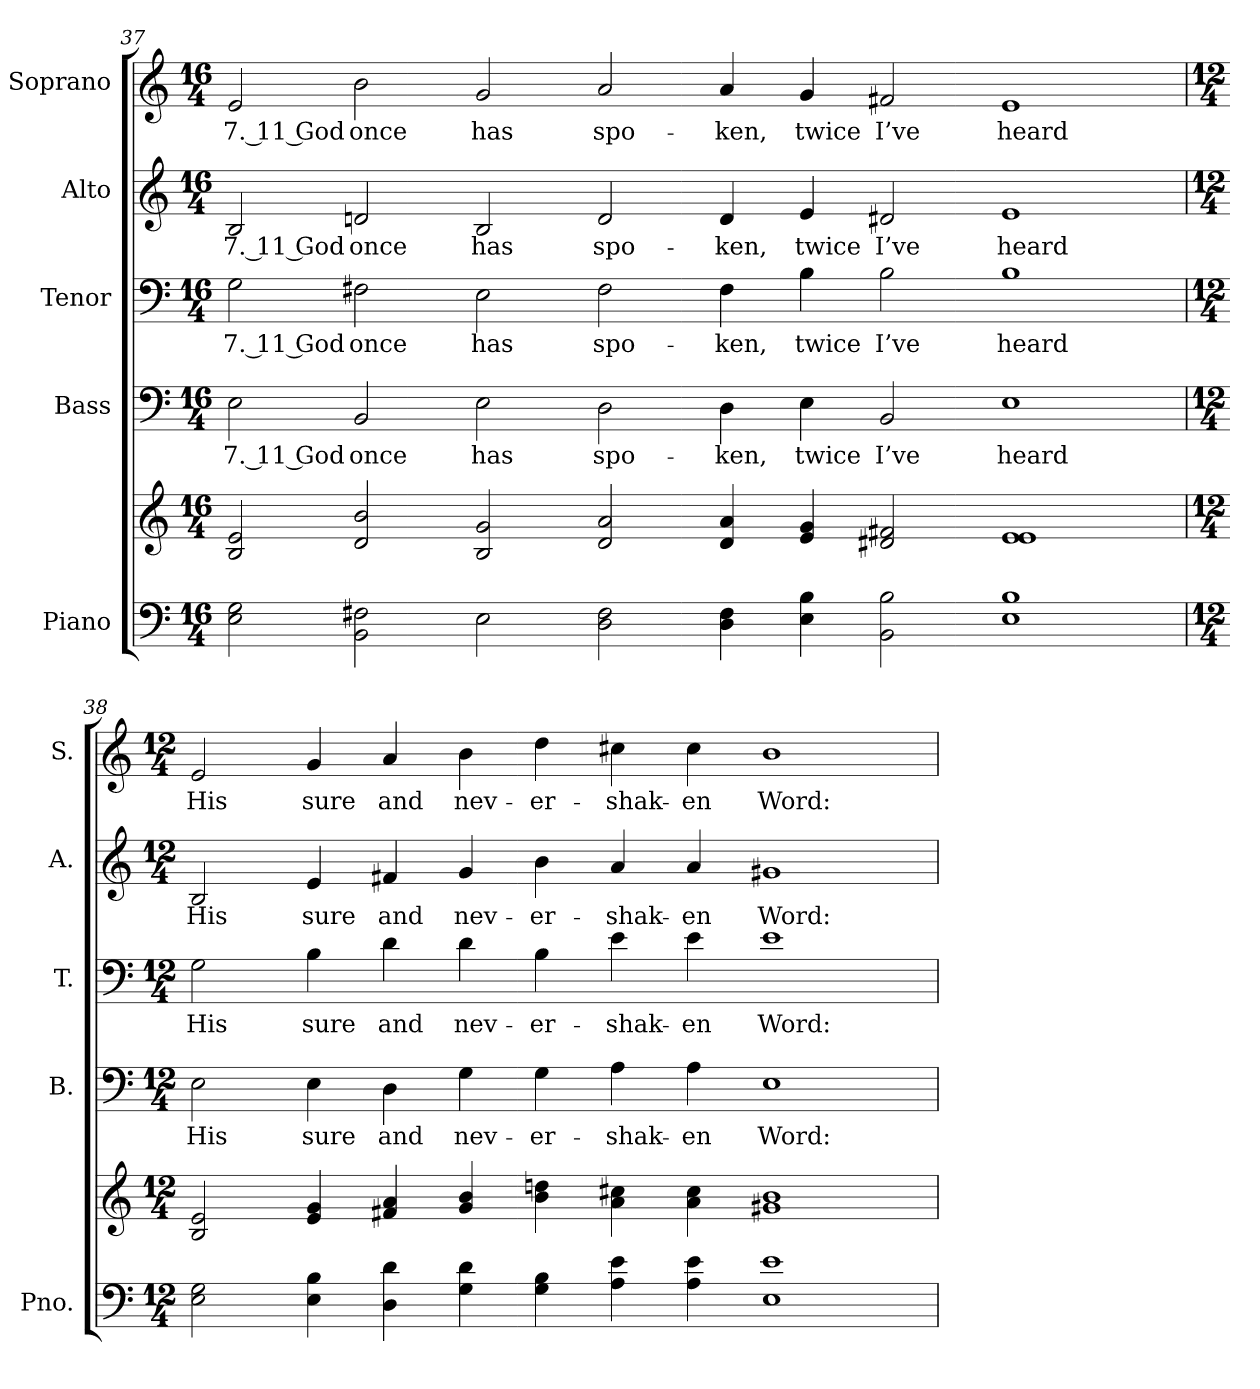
**kern	**kern	**kern	**text	**kern	**text	**kern	**text	**kern	**text
*part5	*part5	*part4	*part4	*part3	*part3	*part2	*part2	*part1	*part1
*staff6	*staff5	*staff4	*staff4	*staff3	*staff3	*staff2	*staff2	*staff1	*staff1
*I"Piano	*	*I"Bass	*	*I"Tenor	*	*I"Alto	*	*I"Soprano	*
*I'Pno.	*	*I'B.	*	*I'T.	*	*I'A.	*	*I'S.	*
!!LO:PB:g=z
*clefF4	*clefG2	*clefF4	*	*clefF4	*	*clefG2	*	*clefG2	*
*k[]	*k[]	*k[]	*	*k[]	*	*k[]	*	*k[]	*
*C:	*C:	*C:	*	*C:	*	*C:	*	*C:	*
*M16/4	*M16/4	*M16/4	*	*M16/4	*	*M16/4	*	*M16/4	*
=37	=37	=37	=37	=37	=37	=37	=37	=37	=37
!	!	!	!LO:LY:b:color=#000000	!	!	!	!	!	!
!	!	!	!	!	!LO:LY:b:color=#000000	!	!	!	!
!	!	!	!	!	!	!	!LO:LY:b:color=#000000	!	!
!	!	!	!	!	!	!	!	!	!LO:LY:b:color=#000000
2Ei\ 2Gi	2Bi/ 2ei	2Ei\	7. 11 God	2Gi\	7. 11 God	2Bi/	7. 11 God	2ei/	7. 11 God
!	!	!	!LO:LY:b:color=#000000	!	!	!	!	!	!
!	!	!	!	!	!LO:LY:b:color=#000000	!	!	!	!
!	!	!	!	!	!	!	!LO:LY:b:color=#000000	!	!
!	!	!	!	!	!	!	!	!	!LO:LY:b:color=#000000
2BBi\ 2F#Xi	2di/ 2bi	2BBi/	once	2F#Xi\	once	2dni/	once	2bi\	once
!	!	!	!LO:LY:b:color=#000000	!	!	!	!	!	!
!	!	!	!	!	!LO:LY:b:color=#000000	!	!	!	!
!	!	!	!	!	!	!	!LO:LY:b:color=#000000	!	!
!	!	!	!	!	!	!	!	!	!LO:LY:b:color=#000000
2Ei\	2Bi/ 2gi	2Ei\	has	2Ei\	has	2Bi/	has	2gi/	has
!	!	!	!LO:LY:b:color=#000000	!	!	!	!	!	!
!	!	!	!	!	!LO:LY:b:color=#000000	!	!	!	!
!	!	!	!	!	!	!	!LO:LY:b:color=#000000	!	!
!	!	!	!	!	!	!	!	!	!LO:LY:b:color=#000000
2Di\ 2F#i	2di/ 2ai	2Di\	spo-	2F#i\	spo-	2di/	spo-	2ai/	spo-
!	!	!	!LO:LY:b:color=#000000	!	!	!	!	!	!
!	!	!	!	!	!LO:LY:b:color=#000000	!	!	!	!
!	!	!	!	!	!	!	!LO:LY:b:color=#000000	!	!
!	!	!	!	!	!	!	!	!	!LO:LY:b:color=#000000
4Di\ 4F#i	4di/ 4ai	4Di\	-ken,	4F#i\	-ken,	4di/	-ken,	4ai/	-ken,
!	!	!	!LO:LY:b:color=#000000	!	!	!	!	!	!
!	!	!	!	!	!LO:LY:b:color=#000000	!	!	!	!
!	!	!	!	!	!	!	!LO:LY:b:color=#000000	!	!
!	!	!	!	!	!	!	!	!	!LO:LY:b:color=#000000
4Ei\ 4Bi	4ei/ 4gi	4Ei\	twice	4Bi\	twice	4ei/	twice	4gi/	twice
!	!	!	!LO:LY:b:color=#000000	!	!	!	!	!	!
!	!	!	!	!	!LO:LY:b:color=#000000	!	!	!	!
!	!	!	!	!	!	!	!LO:LY:b:color=#000000	!	!
!	!	!	!	!	!	!	!	!	!LO:LY:b:color=#000000
2BBi\ 2Bi	2d#Xi/ 2f#Xi	2BBi/	I’ve	2Bi\	I’ve	2d#Xi/	I’ve	2f#Xi/	I’ve
!	!	!	!LO:LY:b:color=#000000	!	!	!	!	!	!
!	!	!	!	!	!LO:LY:b:color=#000000	!	!	!	!
!	!	!	!	!	!	!	!LO:LY:b:color=#000000	!	!
!	!	!	!	!	!	!	!	!	!LO:LY:b:color=#000000
1Ei 1Bi	1ei 1ei	1Ei	heard	1Bi	heard	1ei	heard	1ei	heard
=38	=38	=38	=38	=38	=38	=38	=38	=38	=38
*M12/4	*M12/4	*M12/4	*	*M12/4	*	*M12/4	*	*M12/4	*
!	!	!	!LO:LY:b:color=#000000	!	!	!	!	!	!
!	!	!	!	!	!LO:LY:b:color=#000000	!	!	!	!
!	!	!	!	!	!	!	!LO:LY:b:color=#000000	!	!
!	!	!	!	!	!	!	!	!	!LO:LY:b:color=#000000
2Ei\ 2Gi	2Bi/ 2ei	2Ei\	His	2Gi\	His	2Bi/	His	2ei/	His
!	!	!	!LO:LY:b:color=#000000	!	!	!	!	!	!
!	!	!	!	!	!LO:LY:b:color=#000000	!	!	!	!
!	!	!	!	!	!	!	!LO:LY:b:color=#000000	!	!
!	!	!	!	!	!	!	!	!	!LO:LY:b:color=#000000
4Ei\ 4Bi	4ei/ 4gi	4Ei\	sure	4Bi\	sure	4ei/	sure	4gi/	sure
!	!	!	!LO:LY:b:color=#000000	!	!	!	!	!	!
!	!	!	!	!	!LO:LY:b:color=#000000	!	!	!	!
!	!	!	!	!	!	!	!LO:LY:b:color=#000000	!	!
!	!	!	!	!	!	!	!	!	!LO:LY:b:color=#000000
4Di\ 4di	4f#Xi/ 4ai	4Di\	and	4di\	and	4f#Xi/	and	4ai/	and
!	!	!	!LO:LY:b:color=#000000	!	!	!	!	!	!
!	!	!	!	!	!LO:LY:b:color=#000000	!	!	!	!
!	!	!	!	!	!	!	!LO:LY:b:color=#000000	!	!
!	!	!	!	!	!	!	!	!	!LO:LY:b:color=#000000
4Gi\ 4di	4gi/ 4bi	4Gi\	nev-	4di\	nev-	4gi/	nev-	4bi\	nev-
!	!	!	!LO:LY:b:color=#000000	!	!	!	!	!	!
!	!	!	!	!	!LO:LY:b:color=#000000	!	!	!	!
!	!	!	!	!	!	!	!LO:LY:b:color=#000000	!	!
!	!	!	!	!	!	!	!	!	!LO:LY:b:color=#000000
4Gi\ 4Bi	4bi\ 4ddni	4Gi\	-er-	4Bi\	-er-	4bi\	-er-	4ddi\	-er-
!	!	!	!LO:LY:b:color=#000000	!	!	!	!	!	!
!	!	!	!	!	!LO:LY:b:color=#000000	!	!	!	!
!	!	!	!	!	!	!	!LO:LY:b:color=#000000	!	!
!	!	!	!	!	!	!	!	!	!LO:LY:b:color=#000000
4Ai\ 4ei	4ai\ 4cc#Xi	4Ai\	-shak-	4ei\	-shak-	4ai/	-shak-	4cc#Xi\	-shak-
!	!	!	!LO:LY:b:color=#000000	!	!	!	!	!	!
!	!	!	!	!	!LO:LY:b:color=#000000	!	!	!	!
!	!	!	!	!	!	!	!LO:LY:b:color=#000000	!	!
!	!	!	!	!	!	!	!	!	!LO:LY:b:color=#000000
4Ai\ 4ei	4ai\ 4cc#i	4Ai\	-en	4ei\	-en	4ai/	-en	4cc#i\	-en
!	!	!	!LO:LY:b:color=#000000	!	!	!	!	!	!
!	!	!	!	!	!LO:LY:b:color=#000000	!	!	!	!
!	!	!	!	!	!	!	!LO:LY:b:color=#000000	!	!
!	!	!	!	!	!	!	!	!	!LO:LY:b:color=#000000
1Ei 1ei	1g#Xi 1bi	1Ei	Word:	1ei	Word:	1g#Xi	Word:	1bi	Word:
=	=	=	=	=	=	=	=	=	=
*-	*-	*-	*-	*-	*-	*-	*-	*-	*-
